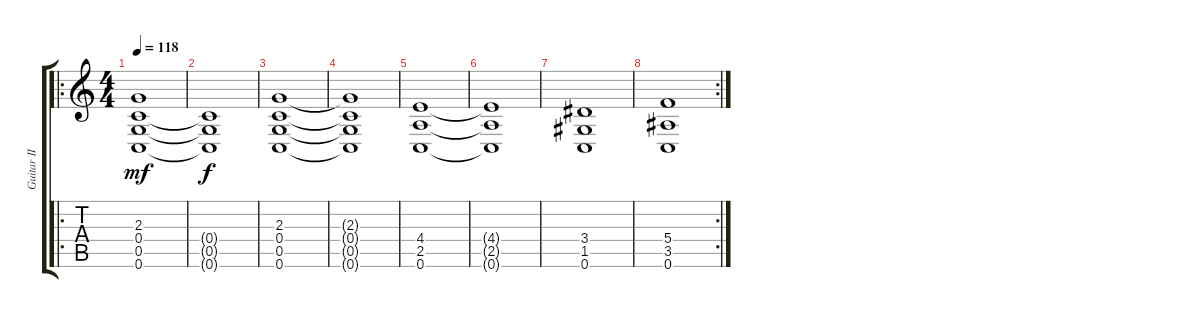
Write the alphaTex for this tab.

\track ("Guitar II" "Guitar II") {instrument distortionguitar}
\staff {score tabs}
\tuning (D4 A3 F3 C3 G2 C2) {hide}
\ro
\ts (4 4)
\tempo 118
\clef g2
\ks c
(2.3 0.4 0.5 0.6).1{dy mf} |
(0.4{t} 0.5{t} 0.6{t}).1{dy f} |
(2.3 0.4 0.5 0.6).1 |
(2.3{t} 0.4{t} 0.5{t} 0.6{t}).1 |
(4.4 2.5 0.6).1 |
(4.4{t} 2.5{t} 0.6{t}).1 |
(3.4 1.5 0.6).1 |
\rc 2
(5.4 3.5 0.6).1
